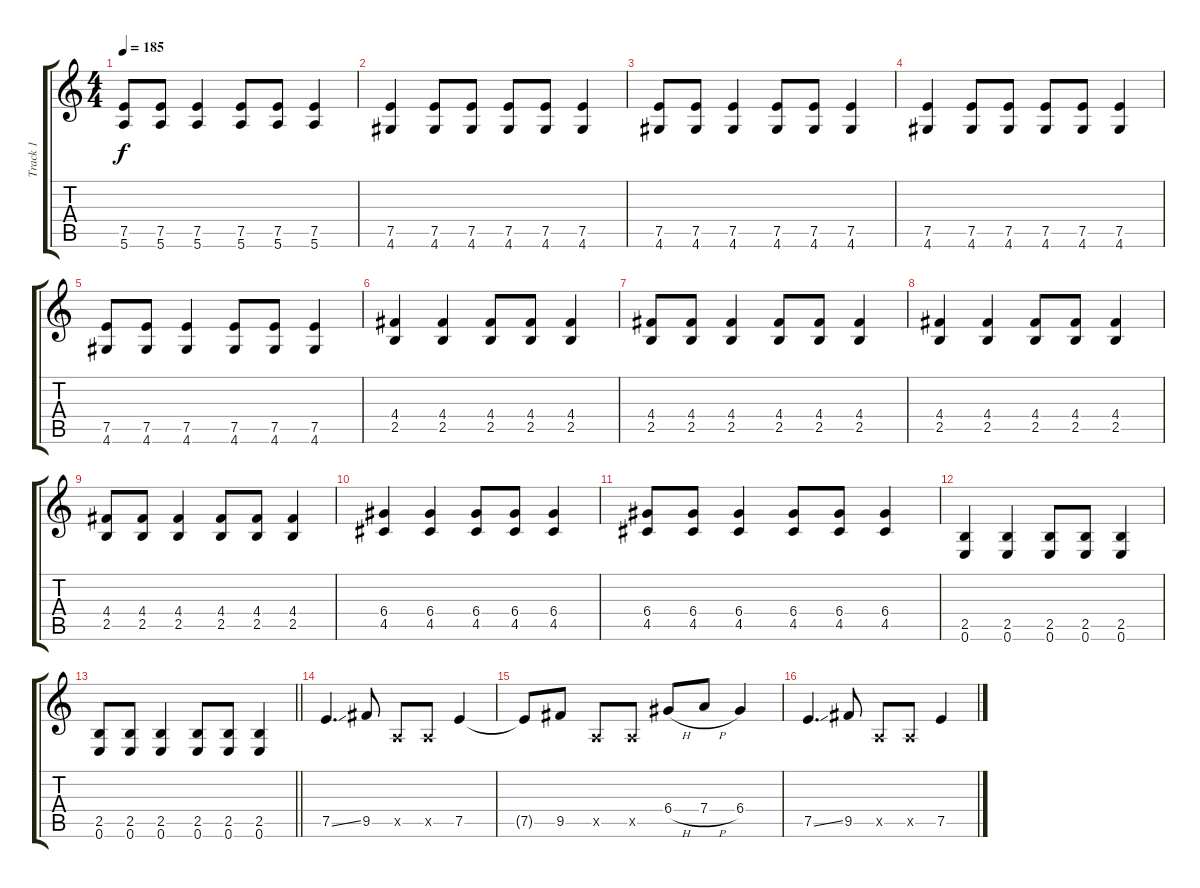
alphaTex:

\track ("Track 1" "Track 1") {instrument overdrivenguitar}
\staff {score tabs}
\tuning (E4 B3 G3 D3 A2 E2) {hide}
\ts (4 4)
\tempo 185
\clef g2
\ks c
(7.5 5.6).8{dy f} (7.5 5.6).8 (7.5 5.6).4 (7.5 5.6).8 (7.5 5.6).8 (7.5 5.6).4 |
(7.5 4.6).4 (7.5 4.6).8 (7.5 4.6).8 (7.5 4.6).8 (7.5 4.6).8 (7.5 4.6).4 |
(7.5 4.6).8 (7.5 4.6).8 (7.5 4.6).4 (7.5 4.6).8 (7.5 4.6).8 (7.5 4.6).4 |
(7.5 4.6).4 (7.5 4.6).8 (7.5 4.6).8 (7.5 4.6).8 (7.5 4.6).8 (7.5 4.6).4 |
(7.5 4.6).8 (7.5 4.6).8 (7.5 4.6).4 (7.5 4.6).8 (7.5 4.6).8 (7.5 4.6).4 |
(4.4 2.5).4 (4.4 2.5).4 (4.4 2.5).8 (4.4 2.5).8 (4.4 2.5).4 |
(4.4 2.5).8 (4.4 2.5).8 (4.4 2.5).4 (4.4 2.5).8 (4.4 2.5).8 (4.4 2.5).4 |
(4.4 2.5).4 (4.4 2.5).4 (4.4 2.5).8 (4.4 2.5).8 (4.4 2.5).4 |
(4.4 2.5).8 (4.4 2.5).8 (4.4 2.5).4 (4.4 2.5).8 (4.4 2.5).8 (4.4 2.5).4 |
(6.4 4.5).4 (6.4 4.5).4 (6.4 4.5).8 (6.4 4.5).8 (6.4 4.5).4 |
(6.4 4.5).8 (6.4 4.5).8 (6.4 4.5).4 (6.4 4.5).8 (6.4 4.5).8 (6.4 4.5).4 |
(2.5 0.6).4 (2.5 0.6).4 (2.5 0.6).8 (2.5 0.6).8 (2.5 0.6).4 |
\barLineRight lightlight
(2.5 0.6).8 (2.5 0.6).8 (2.5 0.6).4 (2.5 0.6).8 (2.5 0.6).8 (2.5 0.6).4 |
7.5{ss}.4{d} 9.5.8 0.5{x}.8 0.5{x}.8 7.5.4 |
7.5{t}.8 9.5.8 0.5{x}.8 0.5{x}.8 6.4{h}.8 7.4{h}.8 6.4.4 |
7.5{ss}.4{d} 9.5.8 0.5{x}.8 0.5{x}.8 7.5.4
